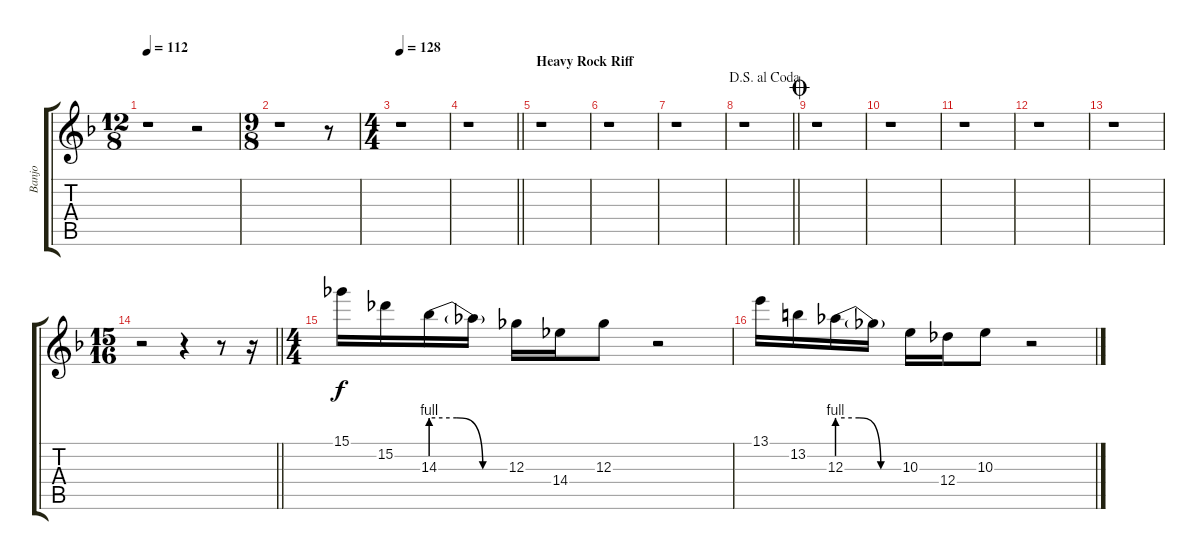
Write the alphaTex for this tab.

\track ("Banjo" "Banjo") {instrument banjo}
\staff {score tabs}
\tuning (Eb4 Bb3 Gb3 Db3 Ab2 Eb2) {hide}
\displaytranspose 12
\ts (12 8)
\tempo 112
\clef g2
\ks f
r.1{dy f} r.2 |
\ts (9 8)
r.1 r.8 |
\ts (4 4)
\tempo 128
r.1 |
\barLineRight lightlight
r.1 |
\section ("" "Heavy Rock Riff")
r.1 |
r.1 |
r.1 |
\jump dalsegnoalcoda
\barLineRight lightlight
r.1 |
\jump coda
r.1 |
r.1 |
r.1 |
r.1 |
r.1 |
\ts (15 16)
\barLineRight lightlight
r.2 r.4 r.8 r.16 |
\ts (4 4)
15.1.16 15.2.16 14.3{be (custom 0 4 20 4 40 0 60 0)}.16 14.3{t}.16 12.3.16 14.4.16 12.3.8 r.2 |
13.1.16 13.2.16 12.3{be (custom 0 4 20 4 40 0 60 0)}.16 12.3{t}.16 10.3.16 12.4.16 10.3.8 r.2
